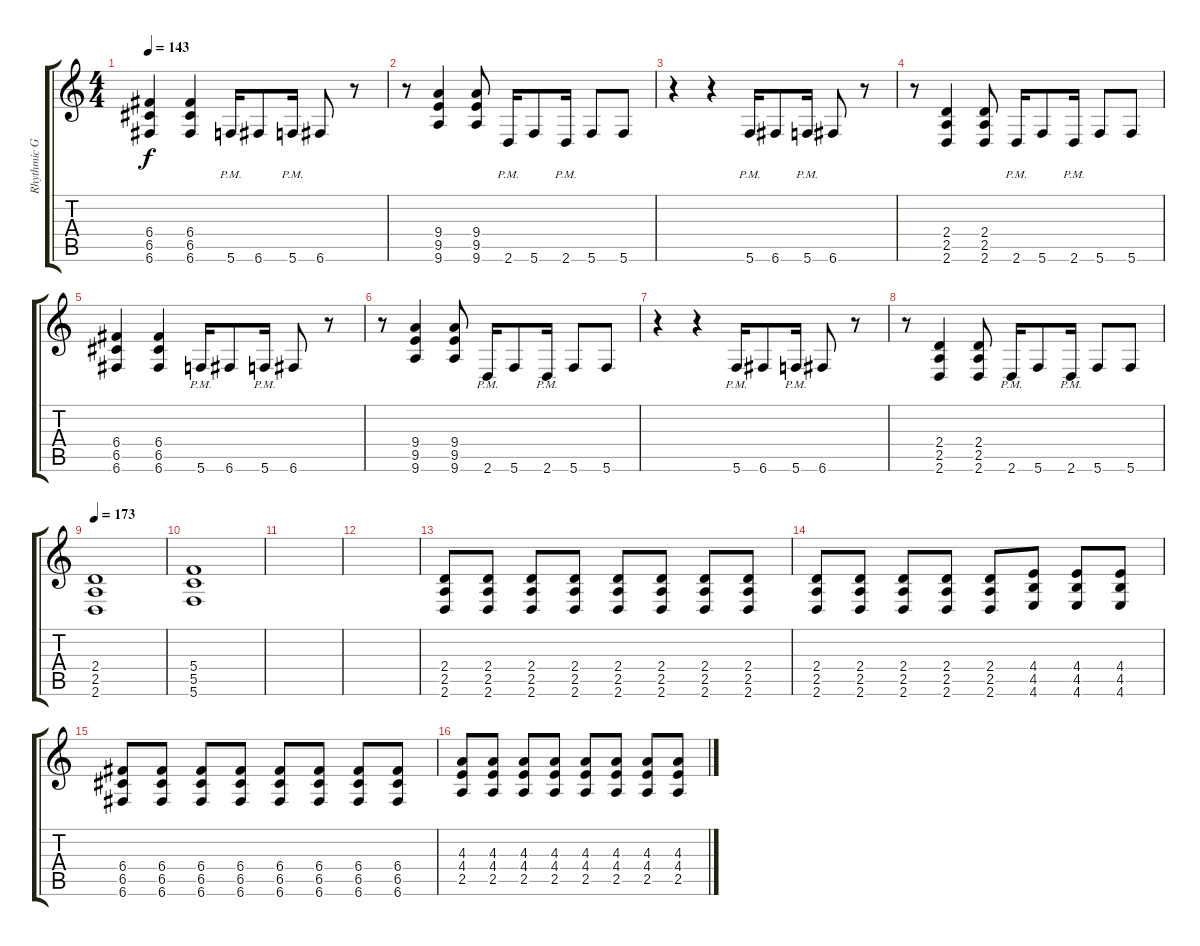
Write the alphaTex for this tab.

\track ("Rhythmic Guitar (Drop C)" "Rhythmic G") {instrument distortionguitar}
\staff {score tabs}
\tuning (D4 A3 F3 C3 G2 C2) {hide}
\ts (4 4)
\tempo 143
\clef g2
\ks c
(6.4 6.5 6.6).4{dy f} (6.4 6.5 6.6).4 5.6{pm}.16 6.6.8 5.6{pm}.16 6.6.8 r.8 |
r.8 (9.4 9.5 9.6).4 (9.4 9.5 9.6).8 2.6{pm}.16 5.6.8 2.6{pm}.16 5.6.8 5.6.8 |
r.4 r.4 5.6{pm}.16 6.6.8 5.6{pm}.16 6.6.8 r.8 |
r.8 (2.4 2.5 2.6).4 (2.4 2.5 2.6).8 2.6{pm}.16 5.6.8 2.6{pm}.16 5.6.8 5.6.8 |
(6.4 6.5 6.6).4 (6.4 6.5 6.6).4 5.6{pm}.16 6.6.8 5.6{pm}.16 6.6.8 r.8 |
r.8 (9.4 9.5 9.6).4 (9.4 9.5 9.6).8 2.6{pm}.16 5.6.8 2.6{pm}.16 5.6.8 5.6.8 |
r.4 r.4 5.6{pm}.16 6.6.8 5.6{pm}.16 6.6.8 r.8 |
r.8 (2.4 2.5 2.6).4 (2.4 2.5 2.6).8 2.6{pm}.16 5.6.8 2.6{pm}.16 5.6.8 5.6.8 |
\tempo 173
(2.4 2.5 2.6).1 |
(5.4 5.5 5.6).1 |
|
|
(2.4 2.5 2.6).8 (2.4 2.5 2.6).8 (2.4 2.5 2.6).8 (2.4 2.5 2.6).8 (2.4 2.5 2.6).8 (2.4 2.5 2.6).8 (2.4 2.5 2.6).8 (2.4 2.5 2.6).8 |
(2.4 2.5 2.6).8 (2.4 2.5 2.6).8 (2.4 2.5 2.6).8 (2.4 2.5 2.6).8 (2.4 2.5 2.6).8 (4.4 4.5 4.6).8 (4.4 4.5 4.6).8 (4.4 4.5 4.6).8 |
(6.4 6.5 6.6).8 (6.4 6.5 6.6).8 (6.4 6.5 6.6).8 (6.4 6.5 6.6).8 (6.4 6.5 6.6).8 (6.4 6.5 6.6).8 (6.4 6.5 6.6).8 (6.4 6.5 6.6).8 |
(4.3 4.4 2.5).8 (4.3 4.4 2.5).8 (4.3 4.4 2.5).8 (4.3 4.4 2.5).8 (4.3 4.4 2.5).8 (4.3 4.4 2.5).8 (4.3 4.4 2.5).8 (4.3 4.4 2.5).8
